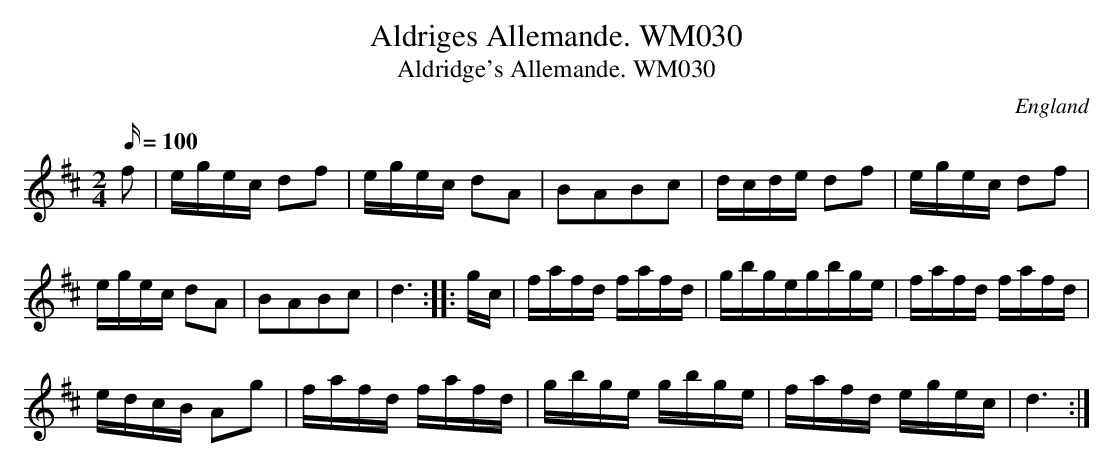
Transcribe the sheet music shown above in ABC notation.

X:1
T:Aldriges Allemande. WM030
T:Aldridge's Allemande. WM030
M:2/4
L:1/16
Q:100
O:England
K:D
f2|egec d2f2|egec d2A2|B2A2B2c2|dcde d2f2|
egec d2f2|!egec d2A2|B2A2B2c2|d6:|
|:gc|fafd fafd|gbgegbge|fafd fafd|!edcB A2g2|
fafd fafd|gbge gbge|fafd egec|d6:|]
